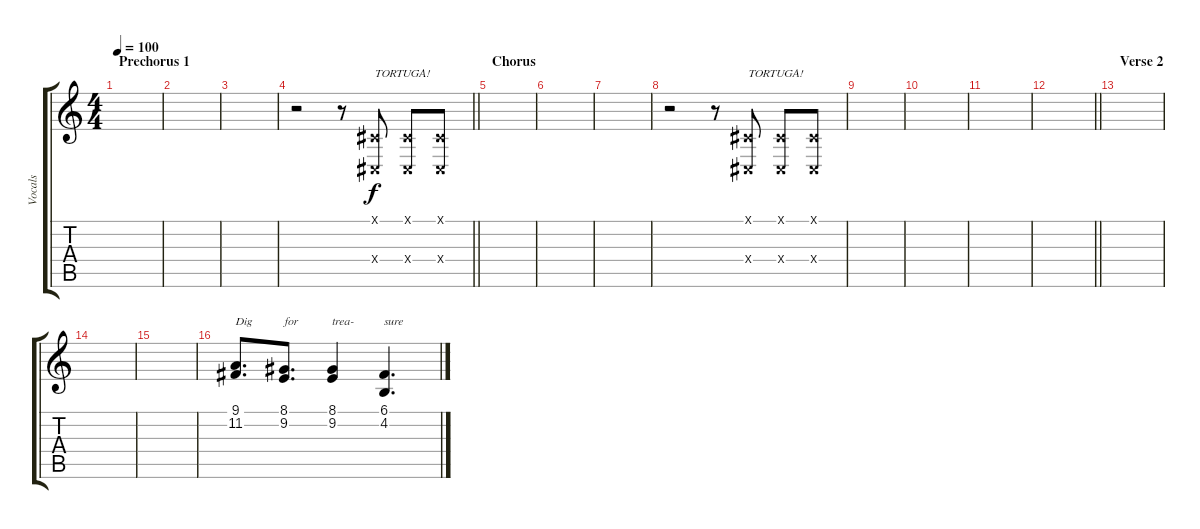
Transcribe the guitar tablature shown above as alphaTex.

\track ("Vocals" "Vocals") {instrument lead6voice}
\staff {score tabs}
\tuning (C4 G3 Eb3 Bb2 F2 C2) {hide}
\ts (4 4)
\section ("" "Prechorus 1")
\tempo 100
\clef g2
\ks c
|
|
|
\barLineRight lightlight
r.2 r.8 (1.1{x} 3.4{x}).8{txt "TORTUGA!"} (1.1{x} 3.4{x}).8 (1.1{x} 3.4{x}).8 |
\section ("" "Chorus")
|
|
|
r.2 r.8 (1.1{x} 3.4{x}).8{txt "TORTUGA!"} (1.1{x} 3.4{x}).8 (1.1{x} 3.4{x}).8 |
|
|
|
\barLineRight lightlight
|
\section ("" "Verse 2")
|
|
|
(9.1 11.2).8{d txt "Dig"} (8.1 9.2).8{d txt "for"} (8.1 9.2).4{txt "trea-"} (6.1 4.2).4{d txt "sure"}
